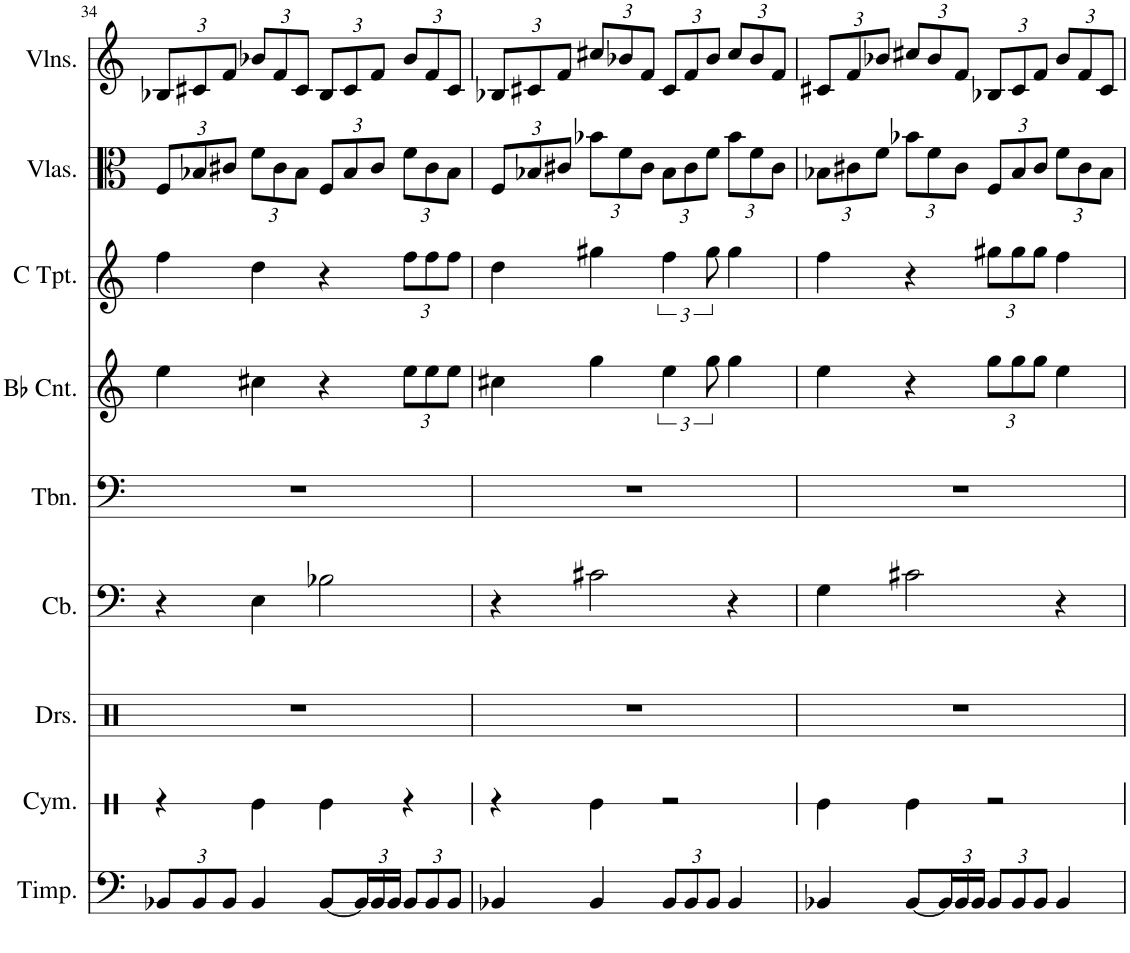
**kern	**kern	**kern	**kern	**kern	**kern	**kern	**kern	**kern
*part9	*part8	*part7	*part6	*part5	*part4	*part3	*part2	*part1
*staff9	*staff8	*staff7	*staff6	*staff5	*staff4	*staff3	*staff2	*staff1
*I"Timpani, Timpani	*I"Cymbal, Orchestral Cymbal	*I"Drumset, Snare Drum	*I"Contrabass, Bass	*I"Trombone, Trombone	*I"Bb Cornet, Trumpet	*I"C Trumpet, Trumpet	*I"Violas, Shrt.String Ensemble	*I"Violins, Shrt.String Ensemble
*I'Timp.	*I'Cym.	*I'Drs.	*I'Cb.	*I'Tbn.	*I'Bb Cnt.	*I'C Tpt.	*I'Vlas.	*I'Vlns.
!!LO:PB:g=z
*clefF4	*clefX	*clefX	*clefF4	*clefF4	*clefG2	*clefG2	*clefC3	*clefG2
*	*	*	*Trd7c12	*	*Trd1c2	*	*	*
*k[]	*k[]	*k[]	*k[]	*k[]	*k[]	*k[]	*k[]	*k[]
*M4/4	*M4/4	*M4/4	*M4/4	*M4/4	*M4/4	*M4/4	*M4/4	*M4/4
*Xbrackettup	*	*	*	*	*	*	*Xbrackettup	*Xbrackettup
=34	=34	=34	=34	=34	=34	=34	=34	=34
12BB-X/L	4r	1r	4r	1r	4ee\	4ff\	12F/L	12B-X/L
12BB-/	.	.	.	.	.	.	12B-X/	12c#X/
12BB-/J	.	.	.	.	.	.	12c#X/J	12f/J
4BB-/	4Re\	.	4E\	.	4cc#X\	4dd\	12f\L	12b-X/L
.	.	.	.	.	.	.	12c#\	12f/
.	.	.	.	.	.	.	12B-\J	12c#/J
[8BB-/L	4Re\	.	2B-X\	.	4r	4r	12F/L	12B-/L
.	.	.	.	.	.	.	12B-/	12c#/
24BB-/L]	.	.	.	.	.	.	.	.
24BB-/	.	.	.	.	.	.	12c#/J	12f/J
24BB-/JJ	.	.	.	.	.	.	.	.
*	*	*	*	*	*Xbrackettup	*Xbrackettup	*	*
12BB-/L	4r	.	.	.	12ee\L	12ff\L	12f\L	12b-/L
12BB-/	.	.	.	.	12ee\	12ff\	12c#\	12f/
12BB-/J	.	.	.	.	12ee\J	12ff\J	12B-\J	12c#/J
=35	=35	=35	=35	=35	=35	=35	=35	=35
4BB-X/	4r	1r	4r	1r	4cc#X\	4dd\	12F/L	12B-X/L
.	.	.	.	.	.	.	12B-X/	12c#X/
.	.	.	.	.	.	.	12c#X/J	12f/J
4BB-/	4Re\	.	2c#X\	.	4gg\	4gg#X\	12b-X\L	12cc#X/L
.	.	.	.	.	.	.	12f\	12b-X/
.	.	.	.	.	.	.	12c#\J	12f/J
*	*	*	*	*	*brackettup	*brackettup	*	*
12BB-/L	2r	.	.	.	6ee\	6ff\	12B-\L	12c#/L
12BB-/	.	.	.	.	.	.	12c#\	12f/
12BB-/J	.	.	.	.	12gg\	12gg#\	12f\J	12b-/J
4BB-/	.	.	4r	.	4gg\	4gg#\	12b-\L	12cc#/L
.	.	.	.	.	.	.	12f\	12b-/
.	.	.	.	.	.	.	12c#\J	12f/J
=36	=36	=36	=36	=36	=36	=36	=36	=36
4BB-X/	4Re\	1r	4G\	1r	4ee\	4ff\	12B-X\L	12c#X/L
.	.	.	.	.	.	.	12c#X\	12f/
.	.	.	.	.	.	.	12f\J	12b-X/J
[8BB-/L	4Re\	.	2c#X\	.	4r	4r	12b-X\L	12cc#X/L
.	.	.	.	.	.	.	12f\	12b-/
24BB-/L]	.	.	.	.	.	.	.	.
24BB-/	.	.	.	.	.	.	12c#\J	12f/J
24BB-/JJ	.	.	.	.	.	.	.	.
*	*	*	*	*	*Xbrackettup	*Xbrackettup	*	*
12BB-/L	2r	.	.	.	12gg\L	12gg#X\L	12F/L	12B-X/L
12BB-/	.	.	.	.	12gg\	12gg#\	12B-/	12c#/
12BB-/J	.	.	.	.	12gg\J	12gg#\J	12c#/J	12f/J
4BB-/	.	.	4r	.	4ee\	4ff\	12f\L	12b-/L
.	.	.	.	.	.	.	12c#\	12f/
.	.	.	.	.	.	.	12B-\J	12c#/J
=	=	=	=	=	=	=	=	=
*-	*-	*-	*-	*-	*-	*-	*-	*-
